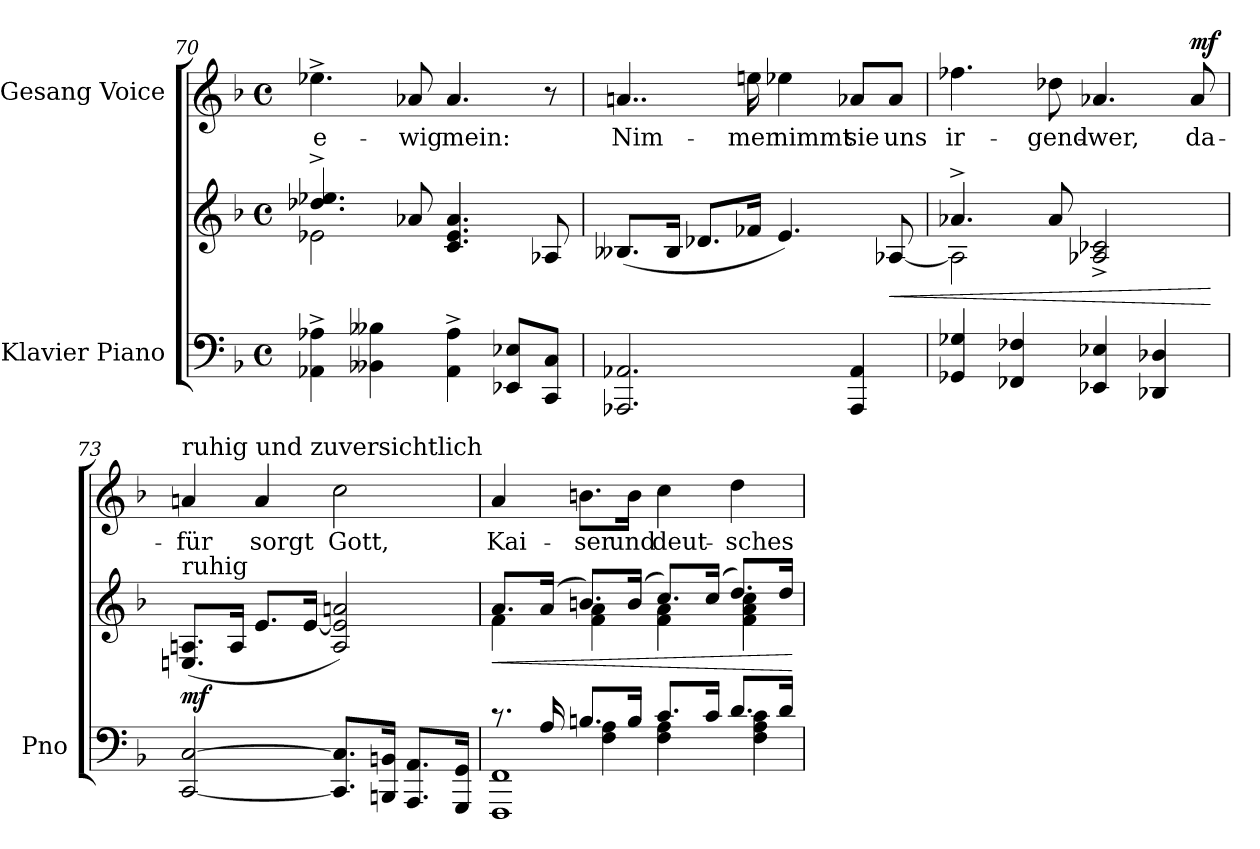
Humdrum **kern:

**kern	**kern	**dynam	**kern	**text	**dynam
*part2	*part2	*part2	*part1	*part1	*part1
*staff3	*staff2	*staff2/3	*staff1	*staff1	*staff1
*I"Klavier Piano	*	*	*I"Gesang Voice	*	*
*I'Pno	*	*	*	*	*
*clefF4	*clefG2	*	*clefG2	*	*
*k[b-]	*k[b-]	*	*k[b-]	*	*
*M4/4	*M4/4	*	*M4/4	*	*
*met(c)	*met(c)	*	*met(c)	*	*
=70	=70	=70	=70	=70	=70
*	*^	*	*	*	*
4AA-X\^ 4A-X\^	4.dd-X/^ 4.ee-X/^	2e-X\	.	4.ee-X^\	e-	.
4BB--X\ 4B--X\	.	.	.	.	.	.
.	8a-X/	.	.	8a-X/	-wig	.
4AA-\^ 4A-\^	4.c/ 4.e-/ 4.a-/	2ryy	.	4.a-/	mein:	.
8EE-X/ 8E-X/L	.	.	.	.	.	.
8CC/ 8C/J	8A-X/	.	.	8r	.	.
*	*v	*v	*	*	*	*
=71	=71	=71	=71	=71	=71
2.AAA-X/ 2.AA-X/	(>8.B--X/L	.	4..an/	Nim-	.
.	16B--/Jk	.	.	.	.
.	8.d-X/L	.	.	.	.
.	16f-X/Jk	.	16een\	-mer	.
.	4.e/)	.	4ee-X\	nimmt	.
4AAA-/ 4AA-/	.	.	8a-X/L	sie	.
!	!	!LO:HP:b	!	!	!
.	[<8A-X/	<	8a-/J	uns	.
=72	=72	=72	=72	=72	=72
*	*^	*	*	*	*
4GG-X/ 4G-X/	4.a-X^/	2A-\]	.	4.ff-X\	ir-	.
4FF-X/ 4F-X/	.	.	.	.	.	.
.	8a-/	.	.	8dd-X\	-gend-	.
4EE-X/ 4E-X/	2A-X/^> 2c-X/^>	2ryy	.	4.a-X/	-wer,	.
4DD-X/ 4D-X/	.	.	.	.	.	.
!	!	!	!	!	!	!LO:DY:a
.	.	.	.	8a-/	da-	mf
*	*v	*v	*	*	*	*
.	.	[	.	.	.
=73	=73	=73	=73	=73	=73
!	!	!	!LO:TX:a:t=ruhig und zuversichtlich	!	!
!	!LO:TX:a:t=ruhig	!	!	!	!
!	!	!LO:DY:b	!	!	!
[2CC/ [2C/	(<8.En/ 8.An/L	mf	4an/	-für	.
.	16A/Jk	.	.	.	.
.	8.e/L	.	4a/	sorgt	.
.	[16e/Jk	.	.	.	.
8.CC/] 8.C/]L	2A/ 2e/] 2an/)	.	2cc\	Gott,	.
16BBBn/ 16BBn/Jk	.	.	.	.	.
8.AAA/ 8.AA/L	.	.	.	.	.
16GGG/ 16GG/Jk	.	.	.	.	.
=74	=74	=74	=74	=74	=74
*^	*	*	*	*	*
*	*^	*	*	*	*	*
!	!	!	!LO:TX:a:t=steigernd	!	!	!	!
!	!	!	!	!LO:HP:b	!	!	!
*	*	*	*^	*	*	*	*
8.r	4ryy	1FFF 1FF	8.a/L	4f\	<	4a/	Kai-	.
16A/	.	.	(16a/Jk	.	.	.	.	.
8.Bn/L	4F\ 4A\	.	8.bn/L)	4f\ 4a\	.	8.bn\L	-ser	.
16B/Jk	.	.	(16b/Jk	.	.	16b\Jk	und	.
8.c/L	4F\ 4A\	.	8.cc/L)	4f\ 4a\	.	4cc\	deut-	.
16c/Jk	.	.	(16cc/Jk	.	.	.	.	.
8.d/L	4F\ 4A\ 4c\	.	8.dd/L)	4f\ 4a\ 4cc\	.	4dd\	-sches	.
16d/Jk	.	.	16dd/Jk	.	.	.	.	.
*v	*v	*v	*	*	*	*	*	*
*	*v	*v	*	*	*	*
.	.	[	.	.	.
=	=	=	=	=	=
*-	*-	*-	*-	*-	*-
